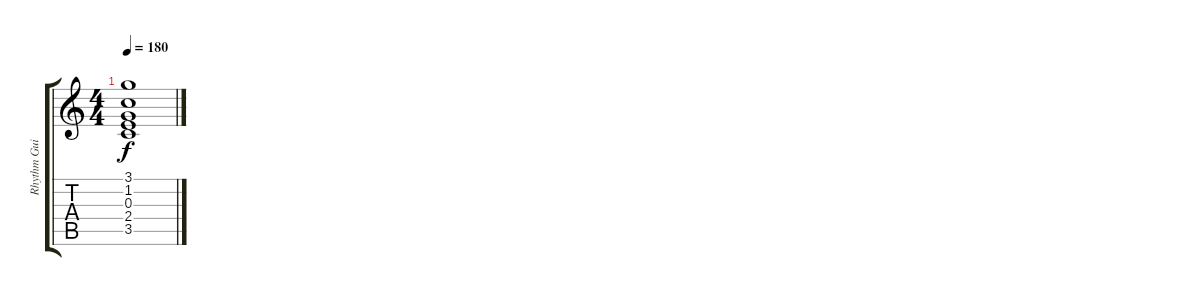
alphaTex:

\track ("Rhythm Guitar (Left)" "Rhythm Gui") {instrument overdrivenguitar}
\staff {score tabs}
\tuning (E4 B3 G3 D3 A2 E2) {hide}
\ts (4 4)
\tempo 180
\clef g2
\ks c
(3.1 1.2 0.3 2.4 3.5).1{dy f}
